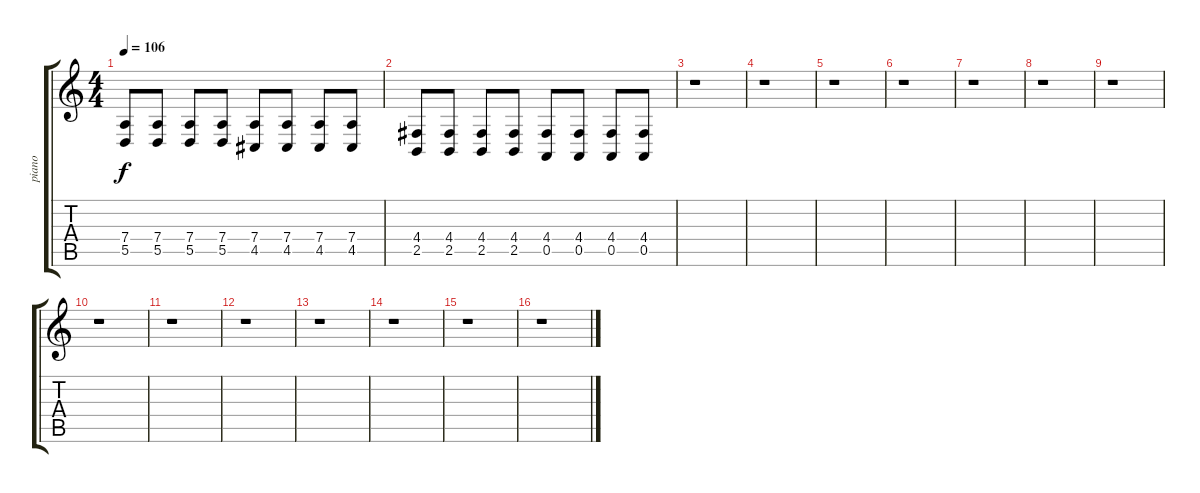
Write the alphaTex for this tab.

\track ("piano " "piano ") {instrument acousticgrandpiano}
\staff {score tabs}
\tuning (E4 B3 G3 D3 A2 E2) {hide}
\ts (4 4)
\tempo 106
\clef g2
\ks c
(7.4 5.5).8{dy f} (7.4 5.5).8 (7.4 5.5).8 (7.4 5.5).8 (7.4 4.5).8 (7.4 4.5).8 (7.4 4.5).8 (7.4 4.5).8 |
(4.4 2.5).8 (4.4 2.5).8 (4.4 2.5).8 (4.4 2.5).8 (4.4 0.5).8 (4.4 0.5).8 (4.4 0.5).8 (4.4 0.5).8 |
r.1 |
r.1 |
r.1 |
r.1 |
r.1 |
r.1 |
r.1 |
r.1 |
r.1 |
r.1 |
r.1 |
r.1 |
r.1 |
r.1
